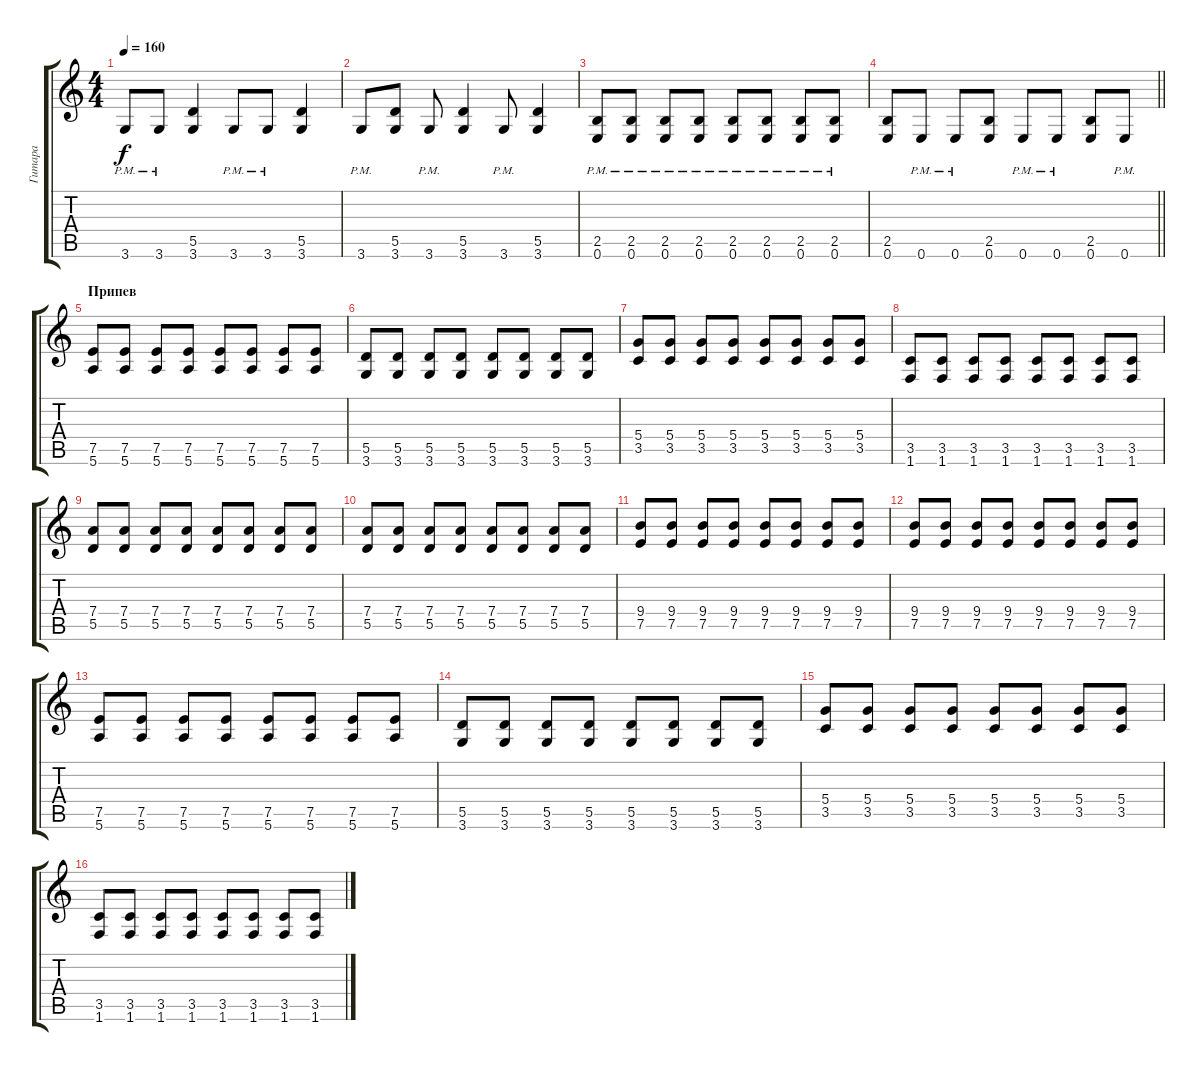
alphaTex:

\track ("Гитара" "Гитара") {instrument overdrivenguitar}
\staff {score tabs}
\tuning (E4 B3 G3 D3 A2 E2) {hide}
\ts (4 4)
\tempo 160
\clef g2
\ks c
3.6{pm}.8{dy f} 3.6{pm}.8 (5.5 3.6).4 3.6{pm}.8 3.6{pm}.8 (5.5 3.6).4 |
3.6{pm}.8 (5.5 3.6).8 3.6{pm}.8 (5.5 3.6).4 3.6{pm}.8 (5.5 3.6).4 |
(2.5{pm} 0.6{pm}).8 (2.5{pm} 0.6{pm}).8 (2.5{pm} 0.6{pm}).8 (2.5{pm} 0.6{pm}).8 (2.5{pm} 0.6{pm}).8 (2.5{pm} 0.6{pm}).8 (2.5{pm} 0.6{pm}).8 (2.5{pm} 0.6{pm}).8 |
\barLineRight lightlight
(2.5 0.6).8 0.6{pm}.8 0.6{pm}.8 (2.5 0.6).8 0.6{pm}.8 0.6{pm}.8 (2.5 0.6).8 0.6{pm}.8 |
\section ("" "Припев")
(7.5 5.6).8 (7.5 5.6).8 (7.5 5.6).8 (7.5 5.6).8 (7.5 5.6).8 (7.5 5.6).8 (7.5 5.6).8 (7.5 5.6).8 |
(5.5 3.6).8 (5.5 3.6).8 (5.5 3.6).8 (5.5 3.6).8 (5.5 3.6).8 (5.5 3.6).8 (5.5 3.6).8 (5.5 3.6).8 |
(5.4 3.5).8 (5.4 3.5).8 (5.4 3.5).8 (5.4 3.5).8 (5.4 3.5).8 (5.4 3.5).8 (5.4 3.5).8 (5.4 3.5).8 |
(3.5 1.6).8 (3.5 1.6).8 (3.5 1.6).8 (3.5 1.6).8 (3.5 1.6).8 (3.5 1.6).8 (3.5 1.6).8 (3.5 1.6).8 |
(7.4 5.5).8 (7.4 5.5).8 (7.4 5.5).8 (7.4 5.5).8 (7.4 5.5).8 (7.4 5.5).8 (7.4 5.5).8 (7.4 5.5).8 |
(7.4 5.5).8 (7.4 5.5).8 (7.4 5.5).8 (7.4 5.5).8 (7.4 5.5).8 (7.4 5.5).8 (7.4 5.5).8 (7.4 5.5).8 |
(9.4 7.5).8 (9.4 7.5).8 (9.4 7.5).8 (9.4 7.5).8 (9.4 7.5).8 (9.4 7.5).8 (9.4 7.5).8 (9.4 7.5).8 |
(9.4 7.5).8 (9.4 7.5).8 (9.4 7.5).8 (9.4 7.5).8 (9.4 7.5).8 (9.4 7.5).8 (9.4 7.5).8 (9.4 7.5).8 |
(7.5 5.6).8 (7.5 5.6).8 (7.5 5.6).8 (7.5 5.6).8 (7.5 5.6).8 (7.5 5.6).8 (7.5 5.6).8 (7.5 5.6).8 |
(5.5 3.6).8 (5.5 3.6).8 (5.5 3.6).8 (5.5 3.6).8 (5.5 3.6).8 (5.5 3.6).8 (5.5 3.6).8 (5.5 3.6).8 |
(5.4 3.5).8 (5.4 3.5).8 (5.4 3.5).8 (5.4 3.5).8 (5.4 3.5).8 (5.4 3.5).8 (5.4 3.5).8 (5.4 3.5).8 |
(3.5 1.6).8 (3.5 1.6).8 (3.5 1.6).8 (3.5 1.6).8 (3.5 1.6).8 (3.5 1.6).8 (3.5 1.6).8 (3.5 1.6).8
